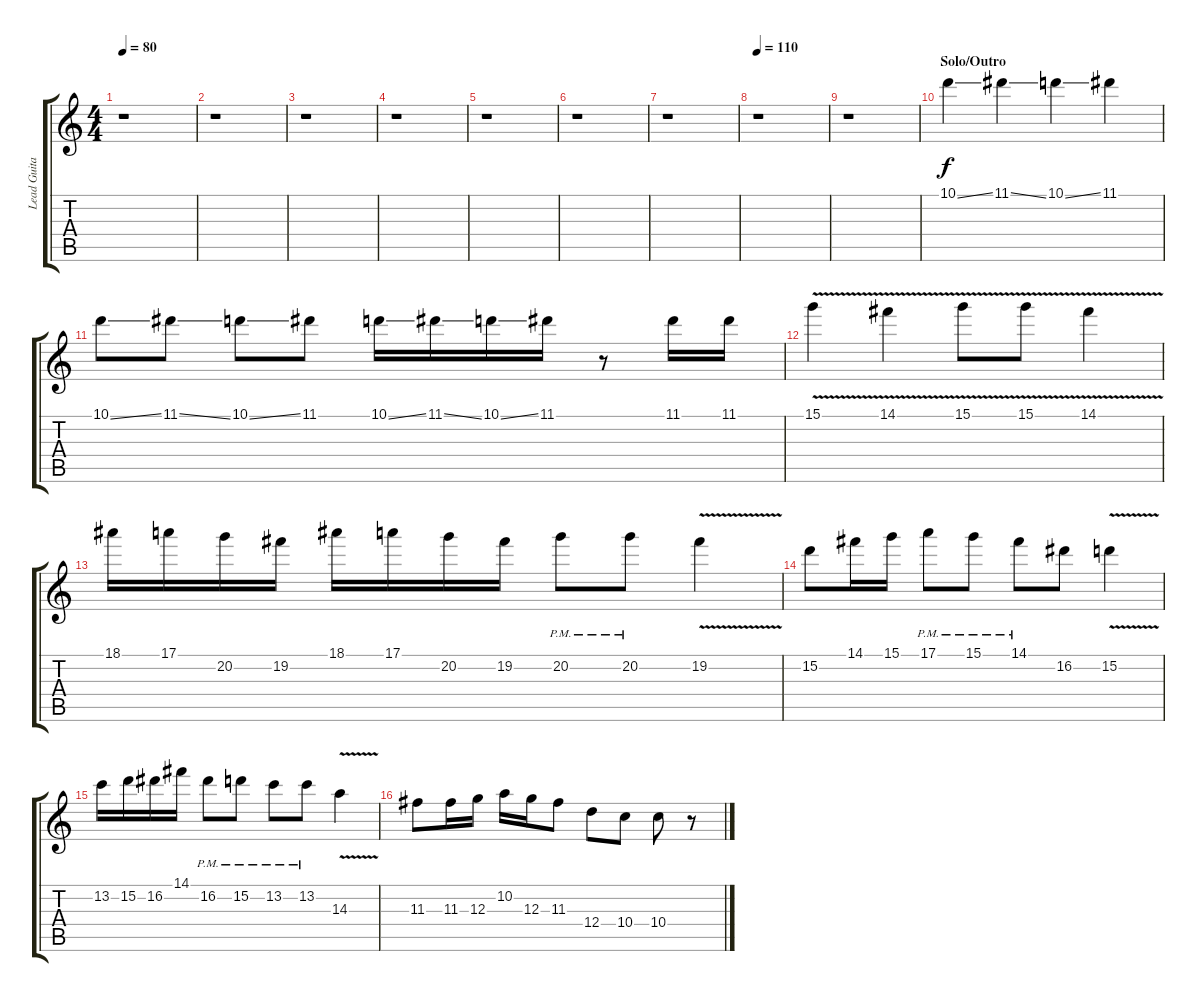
\track ("Lead Guitar" "Lead Guita") {instrument overdrivenguitar}
\staff {score tabs}
\tuning (E4 B3 G3 D3 A2 D2) {hide}
\ts (4 4)
\tempo 80
\clef g2
\ks c
r.1{dy f} |
r.1 |
r.1 |
r.1 |
r.1 |
r.1 |
r.1 |
\tempo 110
r.1 |
r.1 |
\section ("" "Solo/Outro")
10.1{ss}.4 11.1{ss}.4 10.1{ss}.4 11.1.4 |
10.1{ss}.8 11.1{ss}.8 10.1{ss}.8 11.1.8 10.1{ss}.16 11.1{ss}.16 10.1{ss}.16 11.1.16 r.8 11.1.16 11.1.16 |
15.1{v}.4 14.1{v}.4 15.1{v}.8 15.1{v}.8 14.1{v}.4 |
18.1.16 17.1.16 20.2.16 19.2.16 18.1.16 17.1.16 20.2.16 19.2.16 20.2{pm}.8 20.2{pm}.8 19.2{v}.4 |
15.2.8 14.1.16 15.1.16 17.1{pm}.8 15.1{pm}.8 14.1{pm}.8 16.2.8 15.2{v}.4 |
13.2.16 15.2.16 16.2.16 14.1.16 16.2{pm}.8 15.2{pm}.8 13.2{pm}.8 13.2{pm}.8 14.3{v}.4 |
11.3.8 11.3.16 12.3.16 10.2.16 12.3.16 11.3.8 12.4.8 10.4.8 10.4.8 r.8
